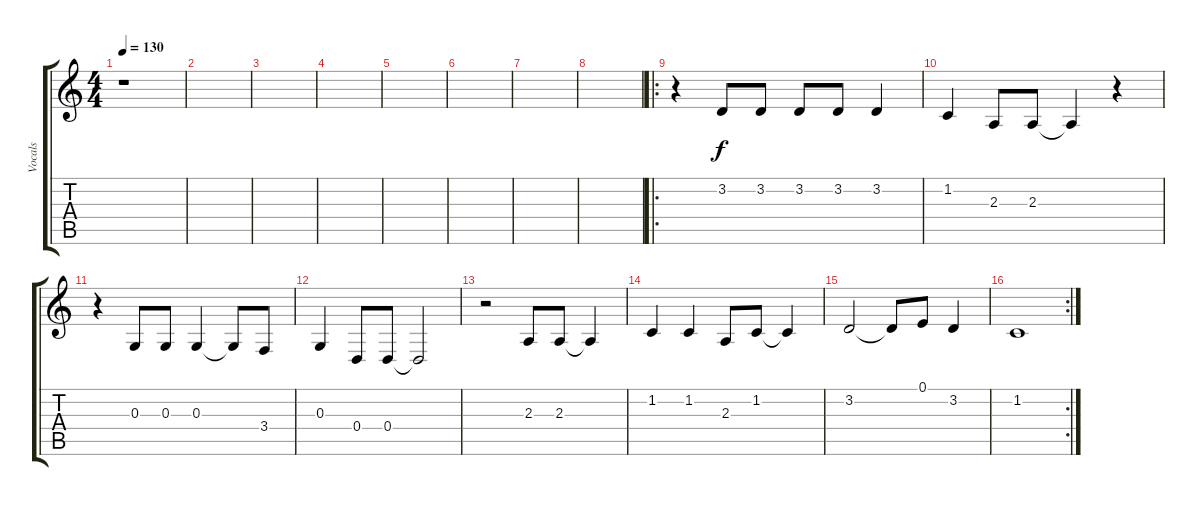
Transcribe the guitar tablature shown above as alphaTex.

\track ("Vocals" "Vocals") {instrument voiceoohs}
\staff {score tabs}
\tuning (E4 B3 G3 D3 A2 E2) {hide}
\ts (4 4)
\tempo 130
\clef g2
\ks c
r.1{dy f} |
|
|
|
|
|
|
|
\ro
r.4 3.2.8 3.2.8 3.2.8 3.2.8 3.2.4 |
1.2.4 2.3.8 2.3.8 2.3{t}.4 r.4 |
r.4 0.3.8 0.3.8 0.3.4 0.3{t}.8 3.4.8 |
0.3.4 0.4.8 0.4.8 0.4{t}.2 |
r.2 2.3.8 2.3.8 2.3{t}.4 |
1.2.4 1.2.4 2.3.8 1.2.8 1.2{t}.4 |
3.2.2 3.2{t}.8 0.1.8 3.2.4 |
\rc 2
1.2.1
